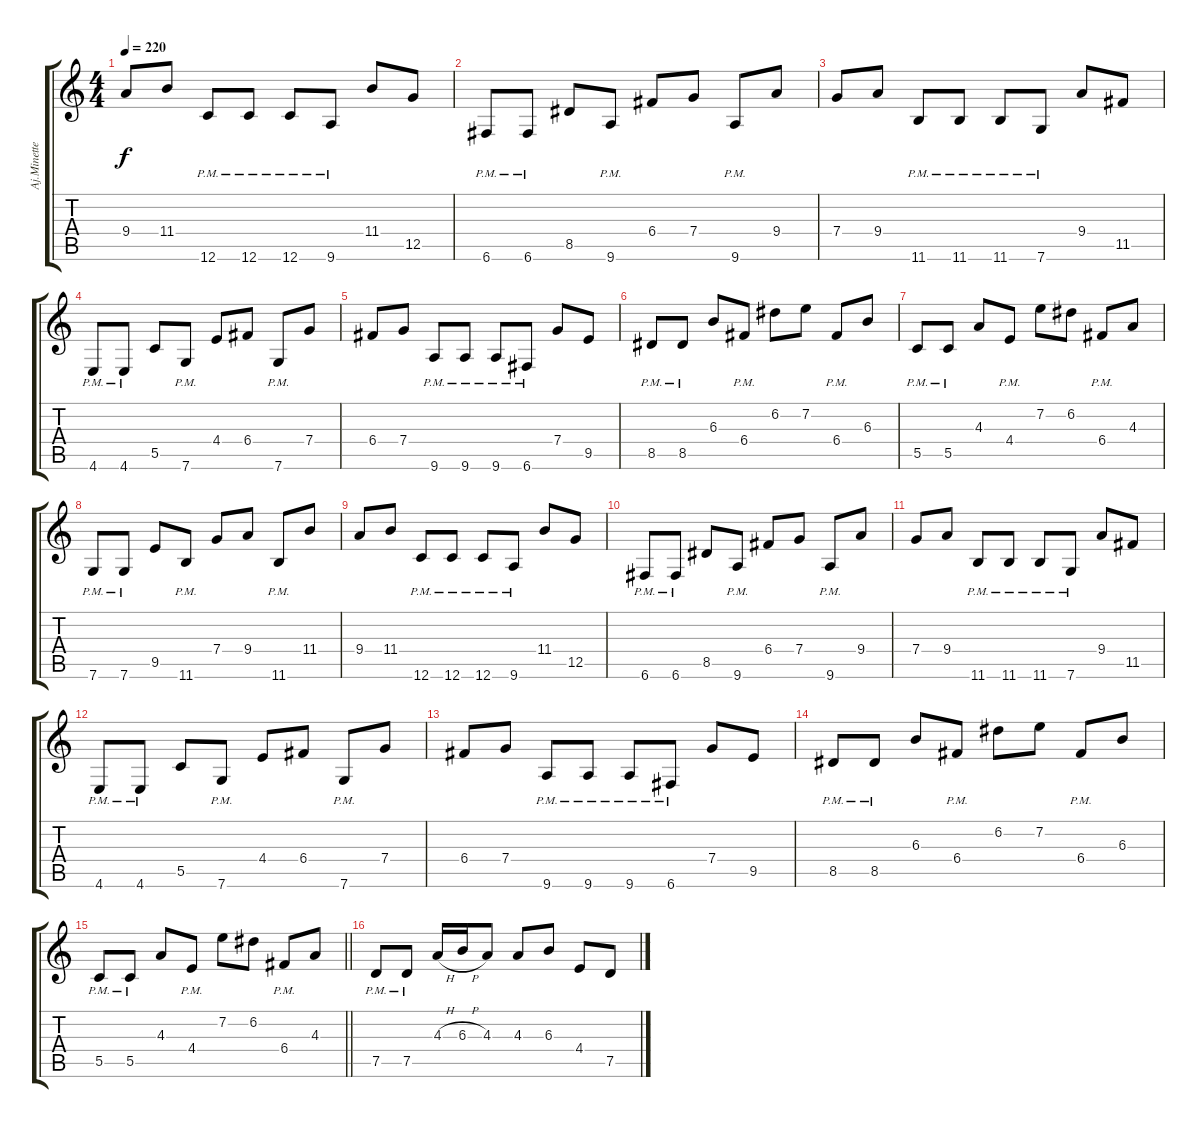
\track ("Aj.Minette(Leader Guitar)" "Aj.Minette") {instrument distortionguitar}
\staff {score tabs}
\tuning (D4 A3 F3 C3 G2 C2) {hide}
\ts (4 4)
\tempo 220
\clef g2
\ks c
9.4.8{dy f} 11.4.8 12.6{pm}.8 12.6{pm}.8 12.6{pm}.8 9.6{pm}.8 11.4.8 12.5.8 |
6.6{pm}.8 6.6{pm}.8 8.5.8 9.6{pm}.8 6.4.8 7.4.8 9.6{pm}.8 9.4.8 |
7.4.8 9.4.8 11.6{pm}.8 11.6{pm}.8 11.6{pm}.8 7.6{pm}.8 9.4.8 11.5.8 |
4.6{pm}.8 4.6{pm}.8 5.5.8 7.6{pm}.8 4.4.8 6.4.8 7.6{pm}.8 7.4.8 |
6.4.8 7.4.8 9.6{pm}.8 9.6{pm}.8 9.6{pm}.8 6.6{pm}.8 7.4.8 9.5.8 |
8.5{pm}.8 8.5{pm}.8 6.3.8 6.4{pm}.8 6.2.8 7.2.8 6.4{pm}.8 6.3.8 |
5.5{pm}.8 5.5{pm}.8 4.3.8 4.4{pm}.8 7.2.8 6.2.8 6.4{pm}.8 4.3.8 |
7.6{pm}.8 7.6{pm}.8 9.5.8 11.6{pm}.8 7.4.8 9.4.8 11.6{pm}.8 11.4.8 |
9.4.8 11.4.8 12.6{pm}.8 12.6{pm}.8 12.6{pm}.8 9.6{pm}.8 11.4.8 12.5.8 |
6.6{pm}.8 6.6{pm}.8 8.5.8 9.6{pm}.8 6.4.8 7.4.8 9.6{pm}.8 9.4.8 |
7.4.8 9.4.8 11.6{pm}.8 11.6{pm}.8 11.6{pm}.8 7.6{pm}.8 9.4.8 11.5.8 |
4.6{pm}.8 4.6{pm}.8 5.5.8 7.6{pm}.8 4.4.8 6.4.8 7.6{pm}.8 7.4.8 |
6.4.8 7.4.8 9.6{pm}.8 9.6{pm}.8 9.6{pm}.8 6.6{pm}.8 7.4.8 9.5.8 |
8.5{pm}.8 8.5{pm}.8 6.3.8 6.4{pm}.8 6.2.8 7.2.8 6.4{pm}.8 6.3.8 |
\barLineRight lightlight
5.5{pm}.8 5.5{pm}.8 4.3.8 4.4{pm}.8 7.2.8 6.2.8 6.4{pm}.8 4.3.8 |
\section ("" "")
7.5{pm}.8 7.5{pm}.8 4.3{h}.16 6.3{h}.16 4.3.8 4.3.8 6.3.8 4.4.8 7.5.8
